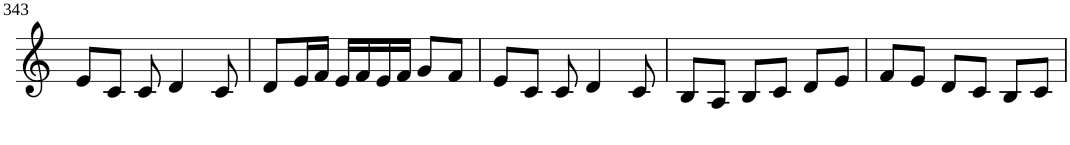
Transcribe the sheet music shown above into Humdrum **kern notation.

**kern
*part1
*staff1
*I"Violin
!!LO:PB:g=z
*clefG2
*k[]
*M3/4
=343
8e/L
8c/J
8c/
4d/
8c/
=344
8d/L
16e/L
16f/JJ
16e/LL
16f/
16e/
16f/JJ
8g/L
8f/J
=345
8e/L
8c/J
8c/
4d/
8c/
=346
8B/L
8A/J
8B/L
8c/J
8d/L
8e/J
=347
8f/L
8e/J
8d/L
8c/J
8B/L
8c/J
=
*-
